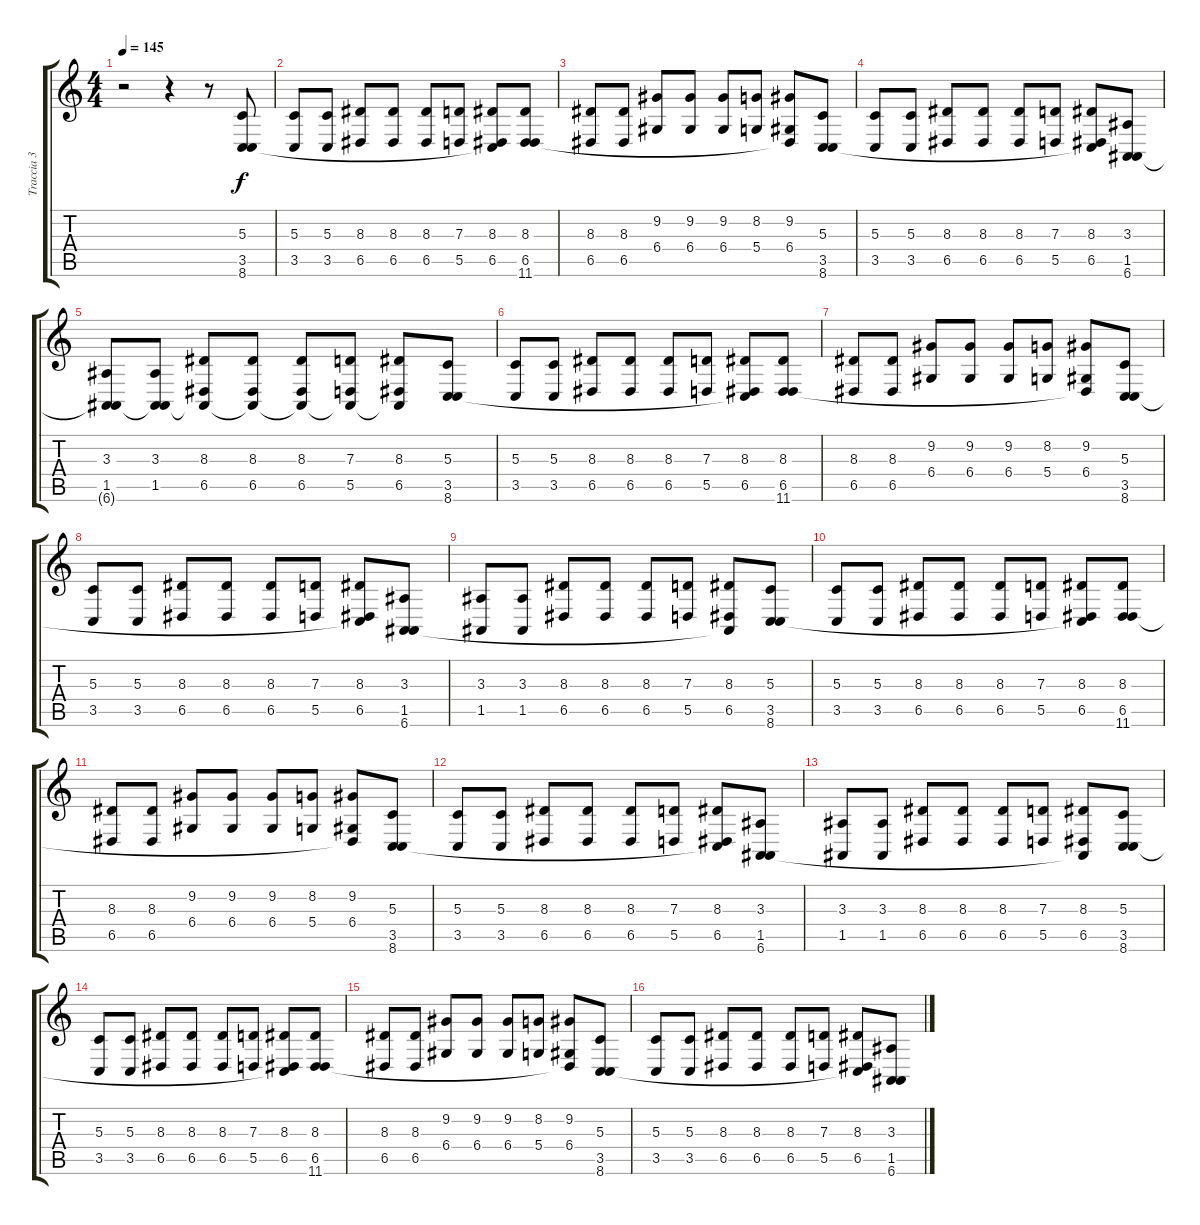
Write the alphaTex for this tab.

\track ("Traccia 3" "Traccia 3") {instrument churchorgan}
\staff {score tabs}
\tuning (E4 B3 G3 D3 A2 E2) {hide}
\ts (4 4)
\tempo 145
\clef g2
\ks c
r.2{dy f} r.4 r.8 (5.3 3.5 8.6).8 |
(5.3 3.5).8 (5.3 3.5).8 (8.3 6.5).8 (8.3 6.5).8 (8.3 6.5).8 (7.3 5.5).8 (8.3 6.5 8.6{t}).8 (8.3 6.5 11.6).8 |
(8.3 6.5).8 (8.3 6.5).8 (9.2 6.4).8 (9.2 6.4).8 (9.2 6.4).8 (8.2 5.4).8 (9.2 6.4 11.6{t}).8 (5.3 3.5 8.6).8 |
(5.3 3.5).8 (5.3 3.5).8 (8.3 6.5).8 (8.3 6.5).8 (8.3 6.5).8 (7.3 5.5).8 (8.3 6.5 8.6{t}).8 (3.3 1.5 6.6).8 |
(3.3 1.5 6.6{t}).8 (3.3 1.5 6.6{t}).8 (8.3 6.5 6.6{t}).8 (8.3 6.5 6.6{t}).8 (8.3 6.5 6.6{t}).8 (7.3 5.5 6.6{t}).8 (8.3 6.5 6.6{t}).8 (5.3 3.5 8.6).8 |
(5.3 3.5).8 (5.3 3.5).8 (8.3 6.5).8 (8.3 6.5).8 (8.3 6.5).8 (7.3 5.5).8 (8.3 6.5 8.6{t}).8 (8.3 6.5 11.6).8 |
(8.3 6.5).8 (8.3 6.5).8 (9.2 6.4).8 (9.2 6.4).8 (9.2 6.4).8 (8.2 5.4).8 (9.2 6.4 11.6{t}).8 (5.3 3.5 8.6).8 |
(5.3 3.5).8 (5.3 3.5).8 (8.3 6.5).8 (8.3 6.5).8 (8.3 6.5).8 (7.3 5.5).8 (8.3 6.5 8.6{t}).8 (3.3 1.5 6.6).8 |
(3.3 1.5).8 (3.3 1.5).8 (8.3 6.5).8 (8.3 6.5).8 (8.3 6.5).8 (7.3 5.5).8 (8.3 6.5 6.6{t}).8 (5.3 3.5 8.6).8 |
(5.3 3.5).8 (5.3 3.5).8 (8.3 6.5).8 (8.3 6.5).8 (8.3 6.5).8 (7.3 5.5).8 (8.3 6.5 8.6{t}).8 (8.3 6.5 11.6).8 |
(8.3 6.5).8 (8.3 6.5).8 (9.2 6.4).8 (9.2 6.4).8 (9.2 6.4).8 (8.2 5.4).8 (9.2 6.4 11.6{t}).8 (5.3 3.5 8.6).8 |
(5.3 3.5).8 (5.3 3.5).8 (8.3 6.5).8 (8.3 6.5).8 (8.3 6.5).8 (7.3 5.5).8 (8.3 6.5 8.6{t}).8 (3.3 1.5 6.6).8 |
(3.3 1.5).8 (3.3 1.5).8 (8.3 6.5).8 (8.3 6.5).8 (8.3 6.5).8 (7.3 5.5).8 (8.3 6.5 6.6{t}).8 (5.3 3.5 8.6).8 |
(5.3 3.5).8 (5.3 3.5).8 (8.3 6.5).8 (8.3 6.5).8 (8.3 6.5).8 (7.3 5.5).8 (8.3 6.5 8.6{t}).8 (8.3 6.5 11.6).8 |
(8.3 6.5).8 (8.3 6.5).8 (9.2 6.4).8 (9.2 6.4).8 (9.2 6.4).8 (8.2 5.4).8 (9.2 6.4 11.6{t}).8 (5.3 3.5 8.6).8 |
(5.3 3.5).8 (5.3 3.5).8 (8.3 6.5).8 (8.3 6.5).8 (8.3 6.5).8 (7.3 5.5).8 (8.3 6.5 8.6{t}).8 (3.3 1.5 6.6).8
